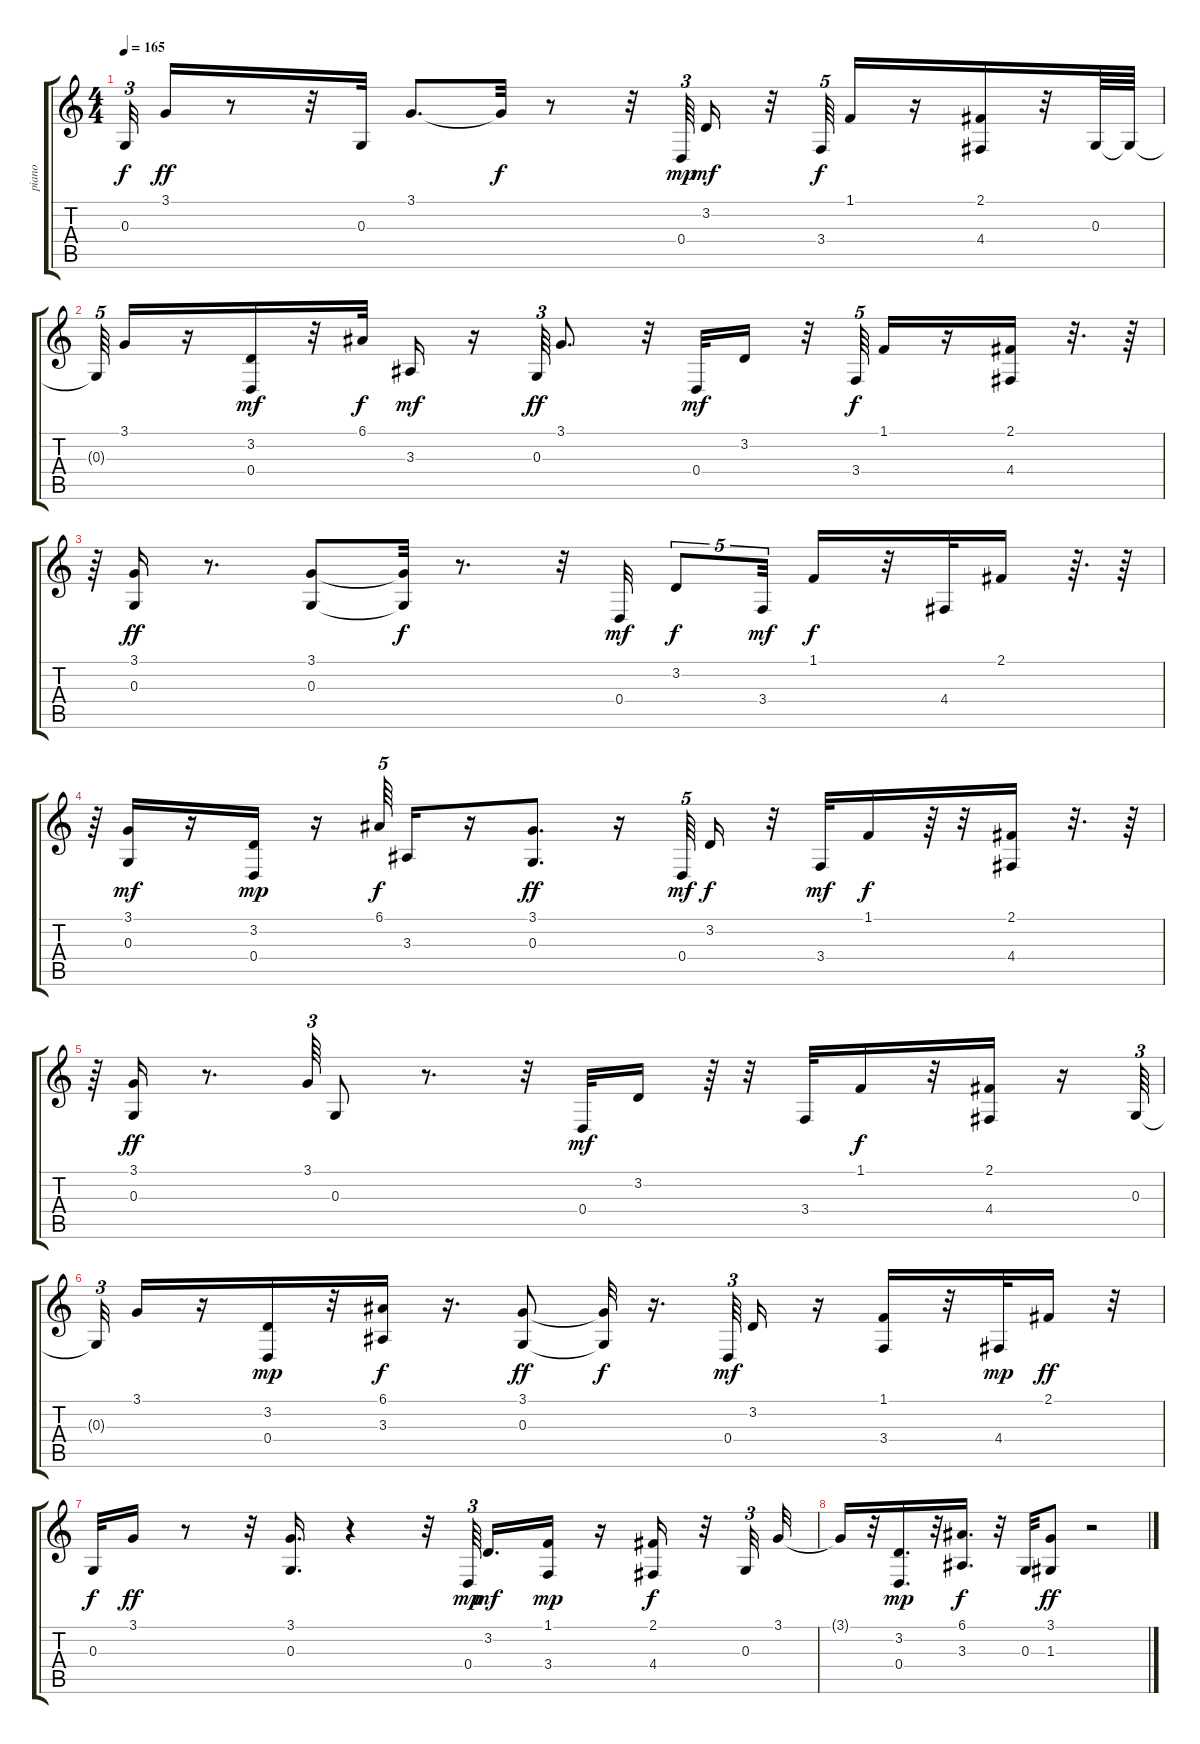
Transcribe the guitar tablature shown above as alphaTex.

\track ("piano" "piano") {instrument brightacousticpiano}
\staff {score tabs}
\tuning (E4 B3 G3 D3 A2 E2) {hide}
\ts (4 4)
\tempo 165
\clef g2
\ks c
0.3{t}.32{tu (3 2) dy f} 3.1.16{dy ff} r.8 r.32 0.3.32 3.1.8{d} 3.1{t}.32{dy f} r.8 r.32 0.4.64{tu (3 2) dy mp} 3.2.16{dy mf} r.32 3.4.64{tu (5 4) dy f} 1.1.16 r.16 (2.1 4.4).16 r.32 0.3.64 0.3{t}.64 |
0.3{t}.64{tu (5 4)} 3.1.16 r.16 (3.2 0.4).16{dy mf} r.32 6.1.32{dy f} 3.3.16{dy mf} r.16 0.3.64{tu (3 2) dy ff} 3.1.8{d} r.32 0.4.32{dy mf} 3.2.16 r.32 3.4.64{tu (5 4) dy f} 1.1.16 r.16 (2.1 4.4).16 r.32{d} r.64 |
r.64 (3.1 0.3).16{dy ff} r.8{d} (3.1 0.3).8 (3.1{t} 0.3{t}).32{dy f} r.8{d} r.32 0.4.32{dy mf} 3.2.8{tu (5 4) dy f} 3.4.32{tu (5 4) dy mf} 1.1.16{dy f} r.32 4.4.32 2.1.16 r.64{d} r.64 |
r.64 (3.1 0.3).16{dy mf} r.16 (3.2 0.4).16{dy mp} r.16 6.1.64{tu (5 4) dy f} 3.3.16 r.16 (3.1 0.3).8{d dy ff} r.16 0.4.64{tu (5 4) dy mf} 3.2.16{dy f} r.32 3.4.32{dy mf} 1.1.16{dy f} r.64 r.32 (2.1 4.4).16 r.32{d} r.64 |
r.64 (3.1 0.3).16{dy ff} r.8{d} 3.1.64{tu (3 2)} 0.3.8 r.8{d} r.32 0.4.32{dy mf} 3.2.16 r.64 r.32 3.4.32 1.1.16{dy f} r.32 (2.1 4.4).16 r.16 0.3.64{tu (3 2)} |
0.3{t}.32{tu (3 2)} 3.1.16 r.16 (3.2 0.4).16{dy mp} r.32 (6.1 3.3).16{dy f} r.16{d} (3.1 0.3).8{dy ff} (3.1{t} 0.3{t}).32{dy f} r.16{d} 0.4.64{tu (3 2) dy mf} 3.2.16 r.16 (1.1 3.4).16 r.32 4.4.32{dy mp} 2.1.16{dy ff} r.32 |
0.3.32{dy f} 3.1.16{dy ff} r.8 r.32 (3.1 0.3).16{d} r.4 r.32 0.4.64{tu (3 2) dy mp beam splitsecondary} 3.2.16{d dy mf} (1.1 3.4).16{dy mp} r.16 (2.1 4.4).16{dy f} r.32 0.3.32{tu (3 2)} 3.1.32 |
3.1{t}.16 r.32 (3.2 0.4).16{d dy mp} r.32 (6.1 3.3).16{d dy f} r.32 0.3.32 (3.1 1.3).8{dy ff} r.2
